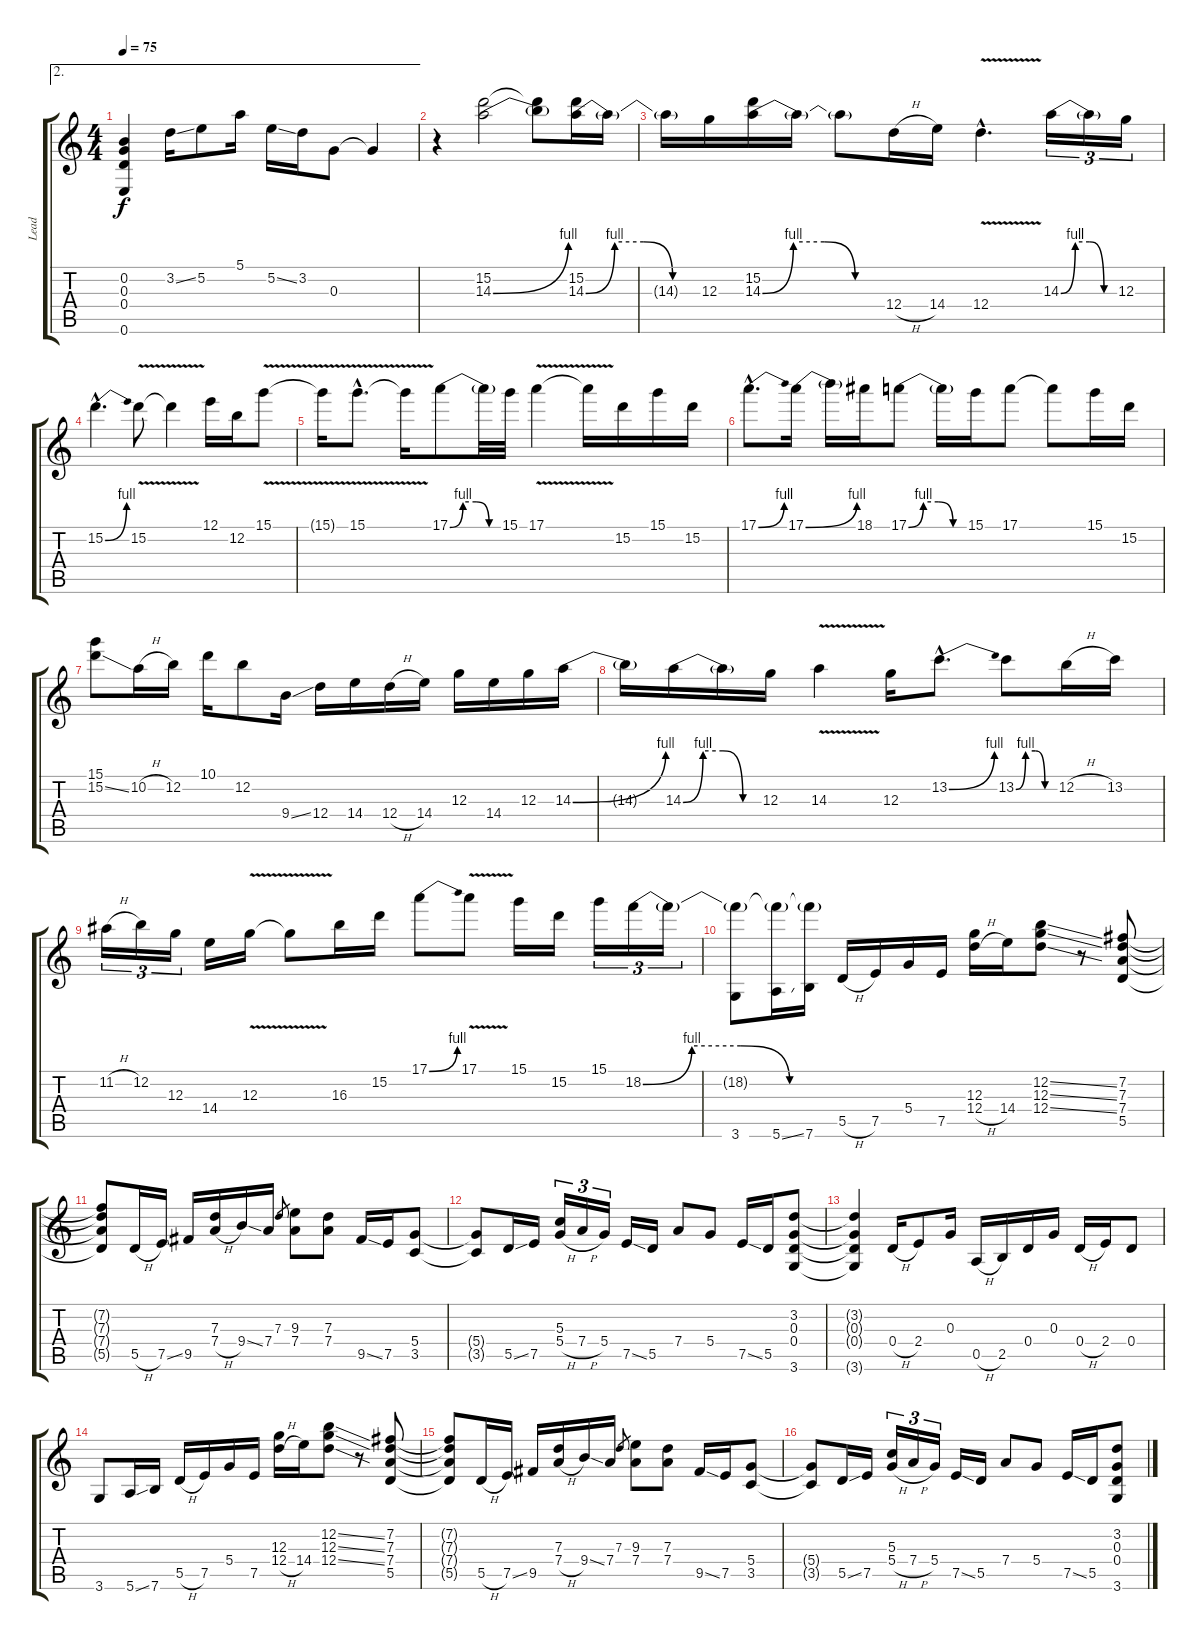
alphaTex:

\track ("Lead" "Lead") {instrument electricguitarclean}
\staff {score tabs}
\tuning (E4 B3 G3 D3 A2 E2) {hide}
\ae 2
\ts (4 4)
\tempo 75
\clef g2
\ks c
(0.2 0.3 0.4 0.6).4{dy f} 3.2{ss}.16 5.2.8 5.1.16 5.2{ss}.16 3.2.16 0.3.8 0.3{t}.4 |
r.4{instrument overdrivenguitar} (15.2 14.3{be (bend 0 0 60 4)}).2 (15.2{t} 14.3{t}).8 (15.2 14.3{be (custom 0 0 15 4 30 4 45 0 60 0)}).16 14.3{t}.16 |
14.3{t}.16 12.3.16 (15.2 14.3{be (custom 0 0 15 4 30 4 45 0 60 0)}).16 14.3{t}.16 14.3{t}.8 12.4{h}.16 14.4.16 12.4{v hac}.4{d} 14.3{be (custom 0 0 15 4 30 4 45 0 60 0)}.16{tu (3 2)} 14.3{t}.16{tu (3 2)} 12.3.16{tu (3 2)} |
15.2{be (bend 0 0 60 4) hac}.4{d} 15.2{v}.8 15.2{t}.4 12.1.16 12.2.16 15.1{v}.8 |
15.1{t}.16 15.1{v hac}.8{d} 15.1{t}.16 17.1{be (custom 0 0 15 4 30 4 45 0 60 0)}.8 17.1{t}.32 15.1.32 17.1{v}.4 17.1{t}.16 15.2.16 15.1.16 15.2.16 |
17.1{be (bend 0 0 60 4) hac}.8{d} 17.1{be (bend 0 0 60 4)}.16 17.1{t}.16 18.1.16 17.1{be (custom 0 0 15 4 30 4 45 0 60 0)}.8 17.1{t}.16 15.1.16 17.1.8 17.1{t}.8 15.1.16 15.2.16 |
(15.1 15.2{ss}).8 10.2{h}.16 12.2.16 10.1.16 12.2.8 9.4{ss}.16 12.4.16 14.4.16 12.4{h}.16 14.4.16 12.3.16 14.4.16 12.3.16 14.3{be (bend 0 0 60 4)}.16 |
14.3{t}.16 14.3{be (custom 0 0 15 4 30 4 45 0 60 0)}.16 14.3{t}.16 12.3.16 14.3{v}.4 12.3.16 13.2{be (bend 0 0 60 4) hac}.8{d} 13.2{be (custom 0 0 15 4 30 4 45 0 60 0)}.8 12.2{h}.16 13.2.16 |
11.2{h}.16{tu (3 2)} 12.2.16{tu (3 2)} 12.3.16{tu (3 2)} 14.4.16 12.3{v}.16 12.3{t}.8 16.3.16 15.2.16 17.1{be (bend 0 0 60 4)}.8 17.1{v}.8 15.1.16 15.2.16 15.1.16{tu (3 2)} 18.2{be (custom 0 0 15 4 30 4 45 0 60 0)}.16{tu (3 2)} 18.2{t}.16{tu (3 2)} |
(18.2{t} 3.6).8{instrument electricguitarclean} (18.2{t} 5.6{ss}).16 (18.2{t} 7.6).16 5.5{h}.16 7.5.16 5.4.16 7.5.16 (12.3 12.4{h}).16 14.4.16 (12.2{ss} 12.3{ss} 12.4{ss}).8 r.8 (7.2 7.3 7.4 5.5).8 |
(7.2{t} 7.3{t} 7.4{t} 5.5{t}).8 5.5{h}.16 7.5{ss}.16 9.5.16 (7.3 7.4{h}).16 9.4{ss}.16 7.4.16 7.3.8{gr} (9.3 7.4).8 (7.3 7.4).8 9.5{ss}.16 7.5.16 (5.4 3.5).8 |
(5.4{t} 3.5{t}).8 5.5{ss}.16 7.5.16 (5.3 5.4{h}).16{tu (3 2)} 7.4{h}.16{tu (3 2)} 5.4.16{tu (3 2)} 7.5{ss}.16 5.5.16 7.4.8 5.4.8 7.5{ss}.16 5.5.16 (3.2 0.3 0.4 3.6).8 |
(3.2{t} 0.3{t} 0.4{t} 3.6{t}).4 0.4{h}.16 2.4.8 0.3.16 0.5{h}.16 2.5.16 0.4.16 0.3.16 0.4{h}.16 2.4.16 0.4.8 |
3.6.8 5.6{ss}.16 7.6.16 5.5{h}.16 7.5.16 5.4.16 7.5.16 (12.3 12.4{h}).16 14.4.16 (12.2{ss} 12.3{ss} 12.4{ss}).8 r.8 (7.2 7.3 7.4 5.5).8 |
(7.2{t} 7.3{t} 7.4{t} 5.5{t}).8 5.5{h}.16 7.5{ss}.16 9.5.16 (7.3 7.4{h}).16 9.4{ss}.16 7.4.16 7.3.8{gr} (9.3 7.4).8 (7.3 7.4).8 9.5{ss}.16 7.5.16 (5.4 3.5).8 |
(5.4{t} 3.5{t}).8 5.5{ss}.16 7.5.16 (5.3 5.4{h}).16{tu (3 2)} 7.4{h}.16{tu (3 2)} 5.4.16{tu (3 2)} 7.5{ss}.16 5.5.16 7.4.8 5.4.8 7.5{ss}.16 5.5.16 (3.2 0.3 0.4 3.6).8
